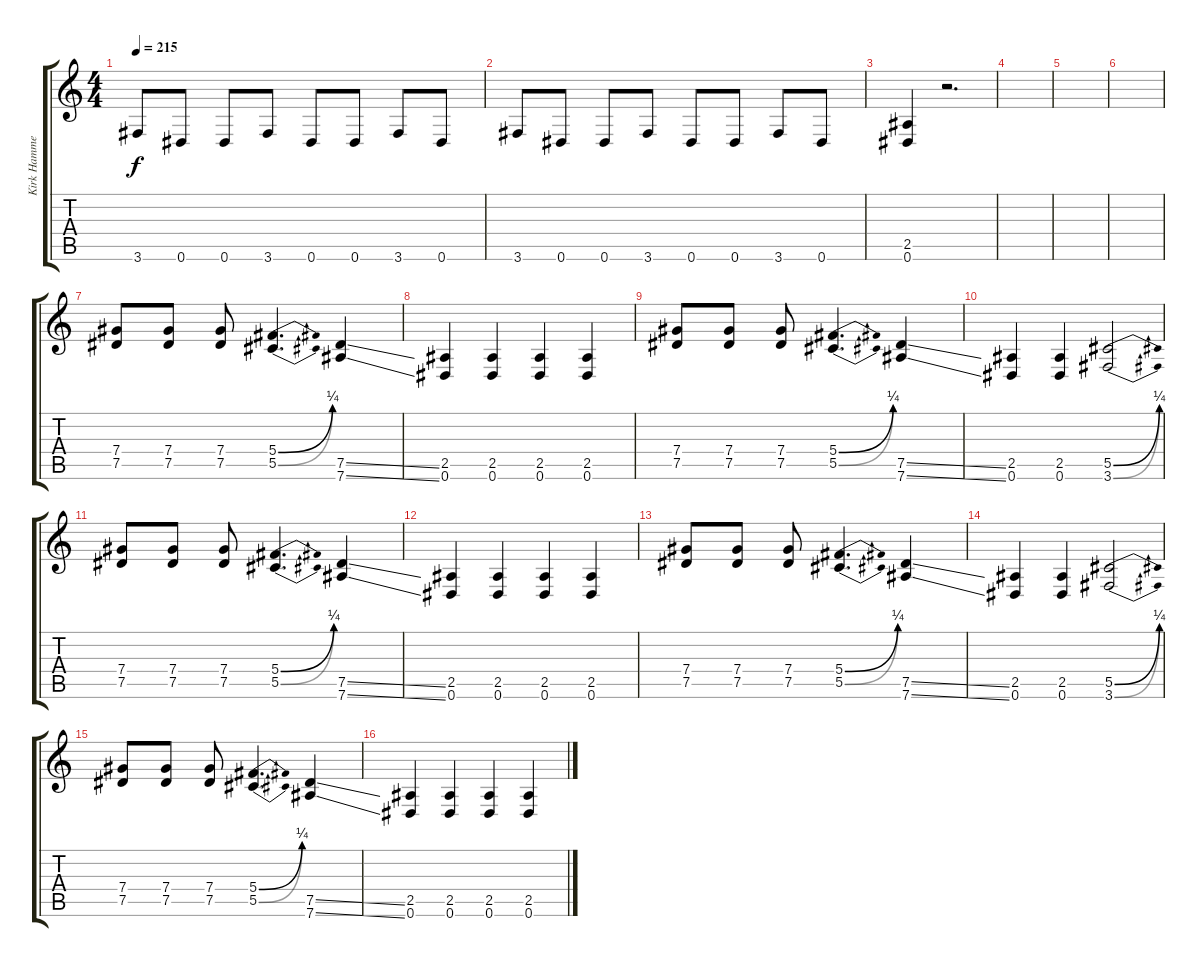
\track ("Kirk Hammet" "Kirk Hamme") {instrument distortionguitar}
\staff {score tabs}
\tuning (Eb4 Bb3 Gb3 Db3 Ab2 Eb2) {hide}
\ts (4 4)
\tempo 215
\clef g2
\ks c
3.6.8{dy f} 0.6.8 0.6.8 3.6.8 0.6.8 0.6.8 3.6.8 0.6.8 |
3.6.8 0.6.8 0.6.8 3.6.8 0.6.8 0.6.8 3.6.8 0.6.8 |
(2.5 0.6).4 r.2{d} |
|
|
|
(7.4 7.5).8 (7.4 7.5).8 (7.4 7.5).8 (5.4{be (bend 0 0 60 1)} 5.5{be (bend 0 0 60 1)}).4{d} (7.5{ss} 7.6{ss}).4 |
(2.5 0.6).4 (2.5 0.6).4 (2.5 0.6).4 (2.5 0.6).4 |
(7.4 7.5).8 (7.4 7.5).8 (7.4 7.5).8 (5.4{be (bend 0 0 60 1)} 5.5{be (bend 0 0 60 1)}).4{d} (7.5{ss} 7.6{ss}).4 |
(2.5 0.6).4 (2.5 0.6).4 (5.5{be (bend 0 0 60 1)} 3.6{be (bend 0 0 60 1)}).2 |
(7.4 7.5).8 (7.4 7.5).8 (7.4 7.5).8 (5.4{be (bend 0 0 60 1)} 5.5{be (bend 0 0 60 1)}).4{d} (7.5{ss} 7.6{ss}).4 |
(2.5 0.6).4 (2.5 0.6).4 (2.5 0.6).4 (2.5 0.6).4 |
(7.4 7.5).8 (7.4 7.5).8 (7.4 7.5).8 (5.4{be (bend 0 0 60 1)} 5.5{be (bend 0 0 60 1)}).4{d} (7.5{ss} 7.6{ss}).4 |
(2.5 0.6).4 (2.5 0.6).4 (5.5{be (bend 0 0 60 1)} 3.6{be (bend 0 0 60 1)}).2 |
(7.4 7.5).8 (7.4 7.5).8 (7.4 7.5).8 (5.4{be (bend 0 0 60 1)} 5.5{be (bend 0 0 60 1)}).4{d} (7.5{ss} 7.6{ss}).4 |
(2.5 0.6).4 (2.5 0.6).4 (2.5 0.6).4 (2.5 0.6).4
